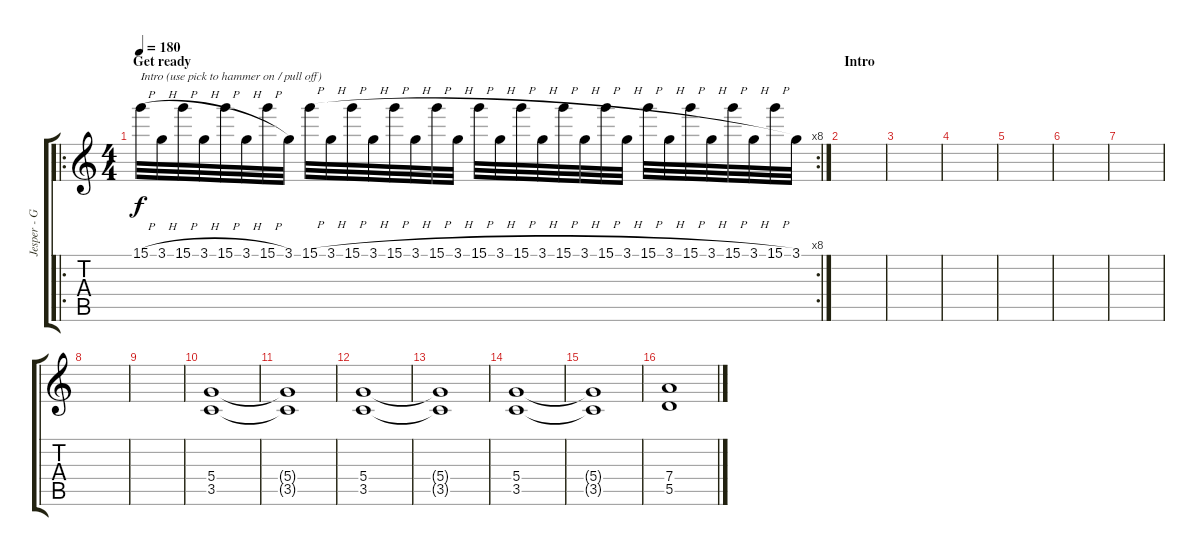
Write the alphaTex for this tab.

\track ("Jesper - Guitar" "Jesper - G") {instrument overdrivenguitar}
\staff {score tabs}
\tuning (E4 B3 G3 D3 A2 E2) {hide}
\ro
\rc 8
\ts (4 4)
\section ("" "Get ready")
\tempo 180
\clef g2
\ks c
15.1{h}.32{txt "Intro (use pick to hammer on / pull off)" dy f instrument overdrivenguitar} 3.1{h}.32 15.1{h}.32 3.1{h}.32 15.1{h}.32 3.1{h}.32 15.1{h}.32 3.1.32 15.1{h}.32 3.1{h}.32 15.1{h}.32 3.1{h}.32 15.1{h}.32 3.1{h}.32 15.1{h}.32 3.1{h}.32 15.1{h}.32 3.1{h}.32 15.1{h}.32 3.1{h}.32 15.1{h}.32 3.1{h}.32 15.1{h}.32 3.1{h}.32 15.1{h}.32 3.1{h}.32 15.1{h}.32 3.1{h}.32 15.1{h}.32 3.1{h}.32 15.1{h}.32 3.1.32 |
\section ("" "Intro")
|
|
|
|
|
|
|
|
(5.4 3.5).1 |
(5.4{t} 3.5{t}).1 |
(5.4 3.5).1 |
(5.4{t} 3.5{t}).1 |
(5.4 3.5).1 |
(5.4{t} 3.5{t}).1 |
(7.4{ss} 5.5{ss}).1
